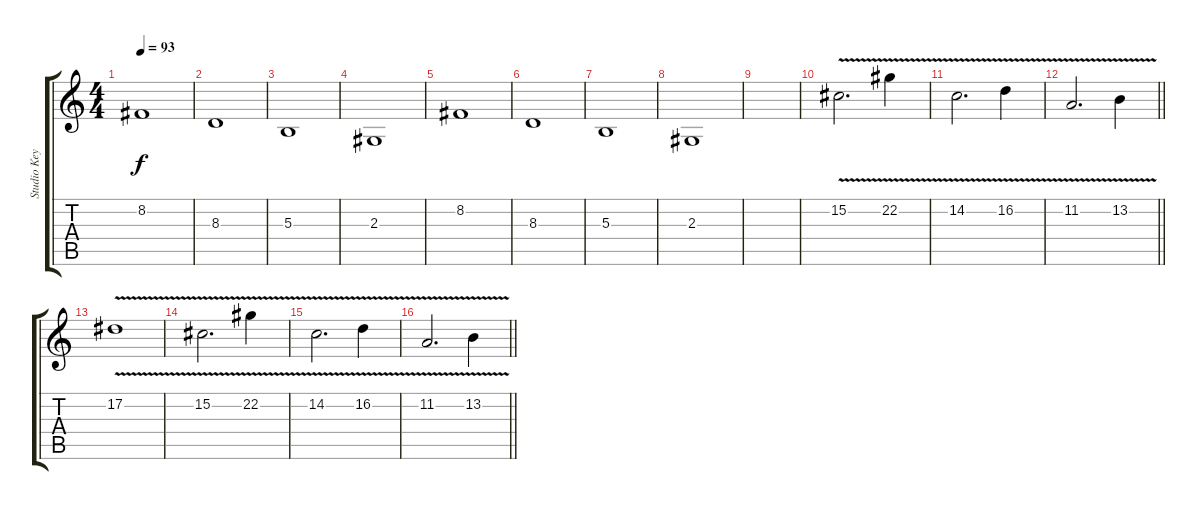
\track ("Studio Keyboard" "Studio Key") {instrument choiraahs}
\staff {score tabs}
\tuning (Eb4 Bb3 Gb3 Db3 Ab2 Db2) {hide}
\ts (4 4)
\tempo 93
\clef g2
\ks c
8.2.1{dy f} |
8.3.1 |
5.3.1 |
2.3.1 |
8.2.1 |
8.3.1 |
5.3.1 |
2.3.1 |
|
15.2{v}.2{d} 22.2{v}.4 |
14.2{v}.2{d} 16.2{v}.4 |
\barLineRight lightlight
11.2{v}.2{d} 13.2{v}.4 |
17.2{v}.1 |
15.2{v}.2{d} 22.2{v}.4 |
14.2{v}.2{d} 16.2{v}.4 |
\barLineRight lightlight
11.2{v}.2{d} 13.2{v}.4
